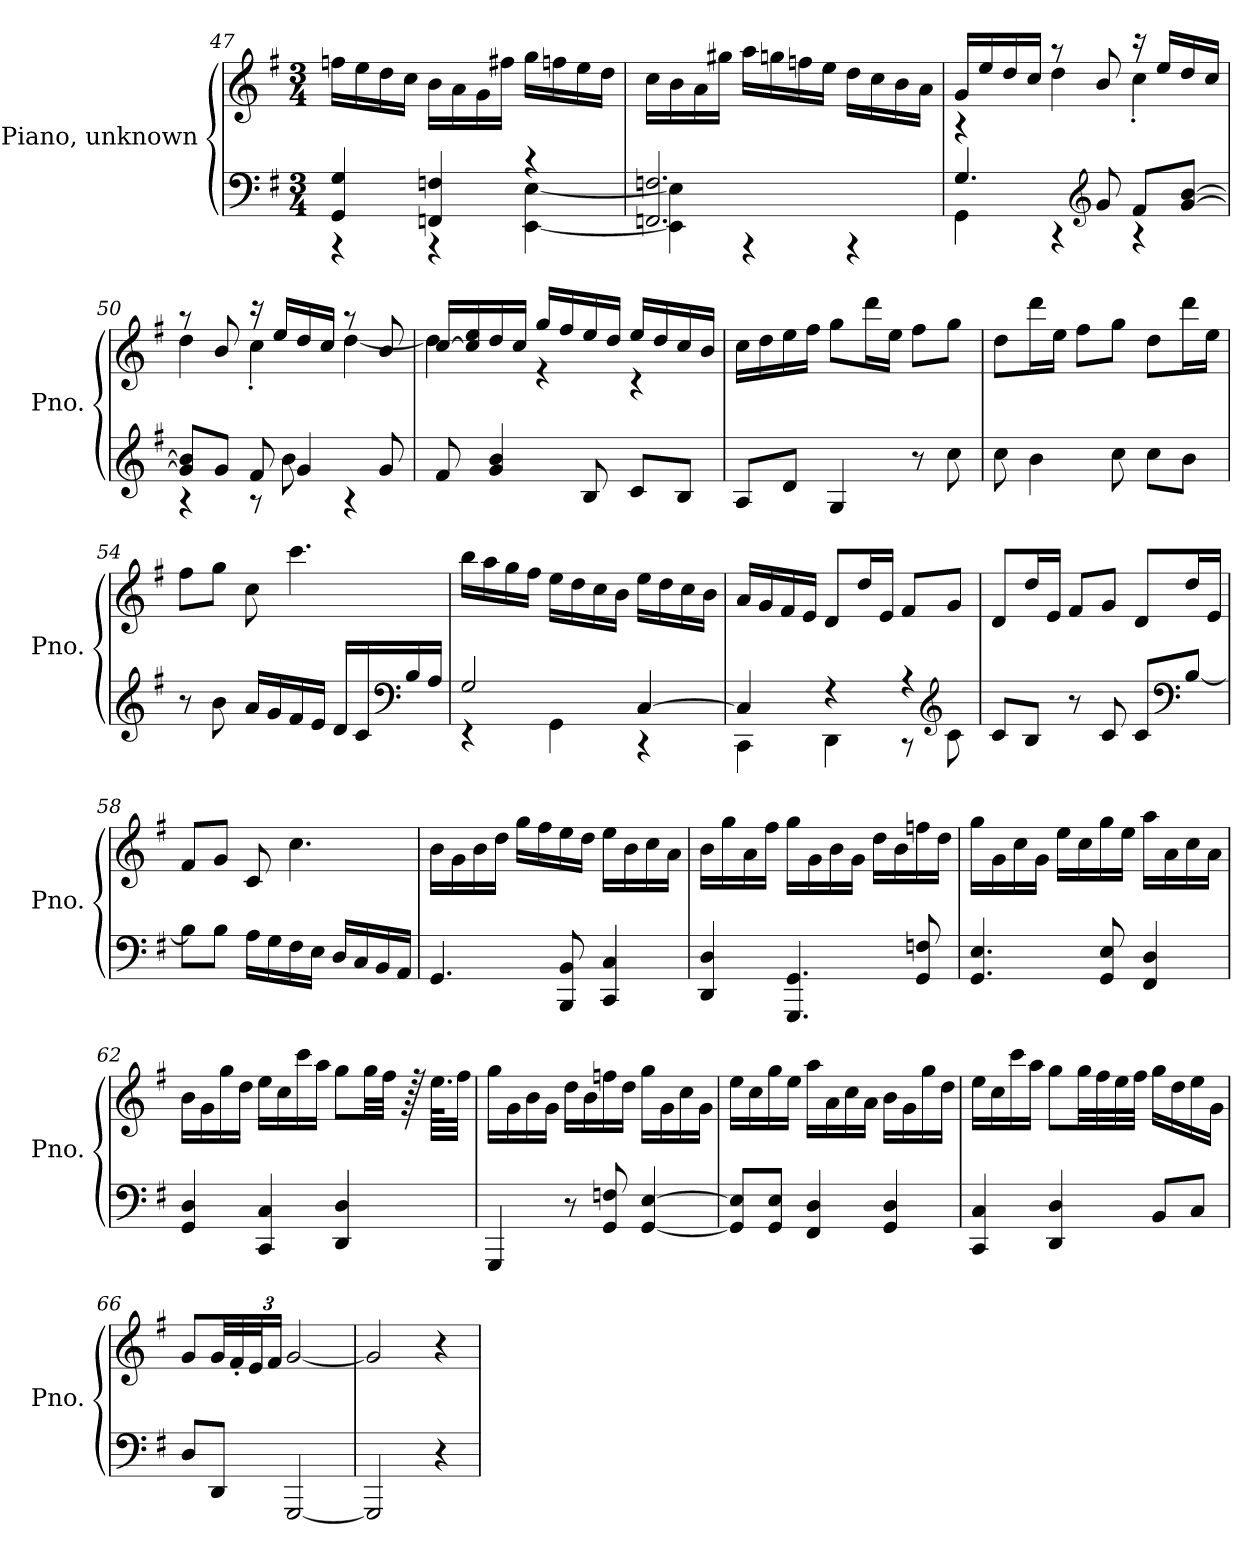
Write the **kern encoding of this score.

**kern	**kern
*part1	*part1
*staff2	*staff1
*I"Piano, unknown	*
*I'Pno.	*
!!LO:LB:g=z
*clefF4	*clefG2
*k[f#]	*k[f#]
*M3/4	*M3/4
=47	=47
*^	*
4GG/ 4G/	4r	16ffn\LL
.	.	16ee\
.	.	16dd\
.	.	16cc\JJ
4FFn/ 4Fn/	4r	16b\LL
.	.	16a\
.	.	16g\
.	.	16ff#X\JJ
4r	[4EE\ [4E\	16gg\LL
.	.	16ffn\
.	.	16ee\
.	.	16dd\JJ
=48	=48	=48
2.FFn/ 2.Fn/	4EE\] 4E\]	16cc\LL
.	.	16b\
.	.	16a\
.	.	16gg#X\JJ
.	4r	16aa\LL
.	.	16ggn\
.	.	16ffn\
.	.	16ee\JJ
.	4r	16dd\LL
.	.	16cc\
.	.	16b\
.	.	16a\JJ
=49	=49	=49
*	*	*^
4.G/	4GG\	16g/LL	4r
.	.	16ee/	.
.	.	16dd/	.
.	.	16cc/JJ	.
.	4r	8r	4dd\
*clefG2	*	*	*
8g/	.	8b/	.
8f#/L	4r	16r	4cc'\
.	.	16ee/LL	.
[8g/ [8b/J	.	16dd/	.
.	.	16cc/JJ	.
!!LO:LB:g=z	!!
=50	=50	=50	=50
8g/] 8b/]L	4r	8r	4dd\
8g/J	.	8b/	.
8f#/	8r	16r	4cc'\
.	.	16ee/LL	.
4g/	8b\	16dd/	.
.	.	16cc/JJ	.
.	4r	8r	[4dd\
8g/	.	8b/	.
*v	*v	*	*
=51	=51	=51
8f#/	[16cc/LL	4dd\]
.	16cc/] 16ee/	.
4g/ 4b/	16dd/	.
.	16cc/JJ	.
.	16gg/LL	4r
.	16ff#/	.
8B/	16ee/	.
.	16dd/JJ	.
8c/L	16ee/LL	4r
.	16dd/	.
8B/J	16cc/	.
.	16b/JJ	.
*	*v	*v
=52	=52
8A/L	16cc\LL
.	16dd\
8d/J	16ee\
.	16ff#\JJ
4G/	8gg\L
.	16ddd\L
.	16ee\JJ
8r	8ff#\L
8cc\	8gg\J
=53	=53
8cc\	8dd\L
4b\	16ddd\L
.	16ee\JJ
.	8ff#\L
8cc\	8gg\J
8cc\L	8dd\L
8b\J	16ddd\L
.	16ee\JJ
!!LO:LB:g=z
=54	=54
8r	8ff#\L
8b\	8gg\J
16a/LL	8cc\
16g/	.
16f#/	4.ccc\
16e/JJ	.
16d/LL	.
16c/	.
*clefF4	*
16B/	.
16A/JJ	.
=55	=55
*^	*
2G/	4r	16bb\LL
.	.	16aa\
.	.	16gg\
.	.	16ff#\JJ
.	4GG\	16ee\LL
.	.	16dd\
.	.	16cc\
.	.	16b\JJ
[4C/	4r	16ee\LL
.	.	16dd\
.	.	16cc\
.	.	16b\JJ
=56	=56	=56
4C/]	4CC\	16a/LL
.	.	16g/
.	.	16f#/
.	.	16e/JJ
4r	4DD\	8d/L
.	.	16dd/L
.	.	16e/JJ
4r	8r	8f#/L
*clefG2	*	*
.	8c\	8g/J
*v	*v	*
!!LO:LB:g=z
=57	=57
8c/L	8d/L
8B/J	16dd/L
.	16e/JJ
8r	8f#/L
8c/	8g/J
8c/L	8d/L
*clefF4	*
[8B/J	16dd/L
.	16e/JJ
=58	=58
8B\L]	8f#/L
8B\J	8g/J
16A\LL	8c/
16G\	.
16F#\	4.cc\
16E\JJ	.
16D/LL	.
16C/	.
16BB/	.
16AA/JJ	.
=59	=59
4.GG/	16b\LL
.	16g\
.	16b\
.	16dd\JJ
.	16gg\LL
.	16ff#\
8BBB/ 8BB/	16ee\
.	16dd\JJ
4CC/ 4C/	16ee\LL
.	16b\
.	16cc\
.	16a\JJ
!!LO:PB:g=z
=60	=60
4DD/ 4D/	16b\LL
.	16gg\
.	16a\
.	16ff#\JJ
4.GGG/ 4.GG/	16gg\LL
.	16g\
.	16b\
.	16g\JJ
.	16dd\LL
.	16b\
8GG/ 8Fn/	16ffn\
.	16dd\JJ
=61	=61
4.GG/ 4.E/	16gg\LL
.	16g\
.	16cc\
.	16g\JJ
.	16ee\LL
.	16cc\
8GG/ 8E/	16gg\
.	16ee\JJ
4FF#/ 4D/	16aa\LL
.	16a\
.	16cc\
.	16a\JJ
=62	=62
4GG/ 4D/	16b\LL
.	16g\
.	16gg\
.	16dd\JJ
4CC/ 4C/	16ee\LL
.	16cc\
.	16ccc\
.	16aa\JJ
4DD/ 4D/	8gg\L
.	32gg\LL
.	32ff#\JJJ
.	128r
.	64.ee\KLLL
.	32ff#\JJJ
!!LO:LB:g=z
=63	=63
4GGG/	16gg\LL
.	16g\
.	16b\
.	16g\JJ
8r	16dd\LL
.	16b\
8GG/ 8Fn/	16ffn\
.	16dd\JJ
[4GG/ [4E/	16gg\LL
.	16g\
.	16cc\
.	16g\JJ
=64	=64
8GG/] 8E/]L	16ee\LL
.	16cc\
8GG/ 8E/J	16gg\
.	16ee\JJ
4FF#/ 4D/	16aa\LL
.	16a\
.	16cc\
.	16a\JJ
4GG/ 4D/	16b\LL
.	16g\
.	16gg\
.	16dd\JJ
=65	=65
4CC/ 4C/	16ee\LL
.	16cc\
.	16ccc\
.	16aa\JJ
4DD/ 4D/	8gg\L
.	32gg\LL
.	32ff#\
.	32ee\
.	32ff#\JJJ
8BB/L	16gg\LL
.	16dd\
8C/J	16ee\
.	16g\JJ
=66	=66
8D/L	8g/L
8DD/J	32g/LL
.	32f#'/
*	*Xbrackettup
.	48e/J
.	24f#/JJ
[2GGG/	[2g/
!!LO:LB:g=z
=67	=67
2GGG/]	2g/]
4r	4r
=	=
*-	*-
